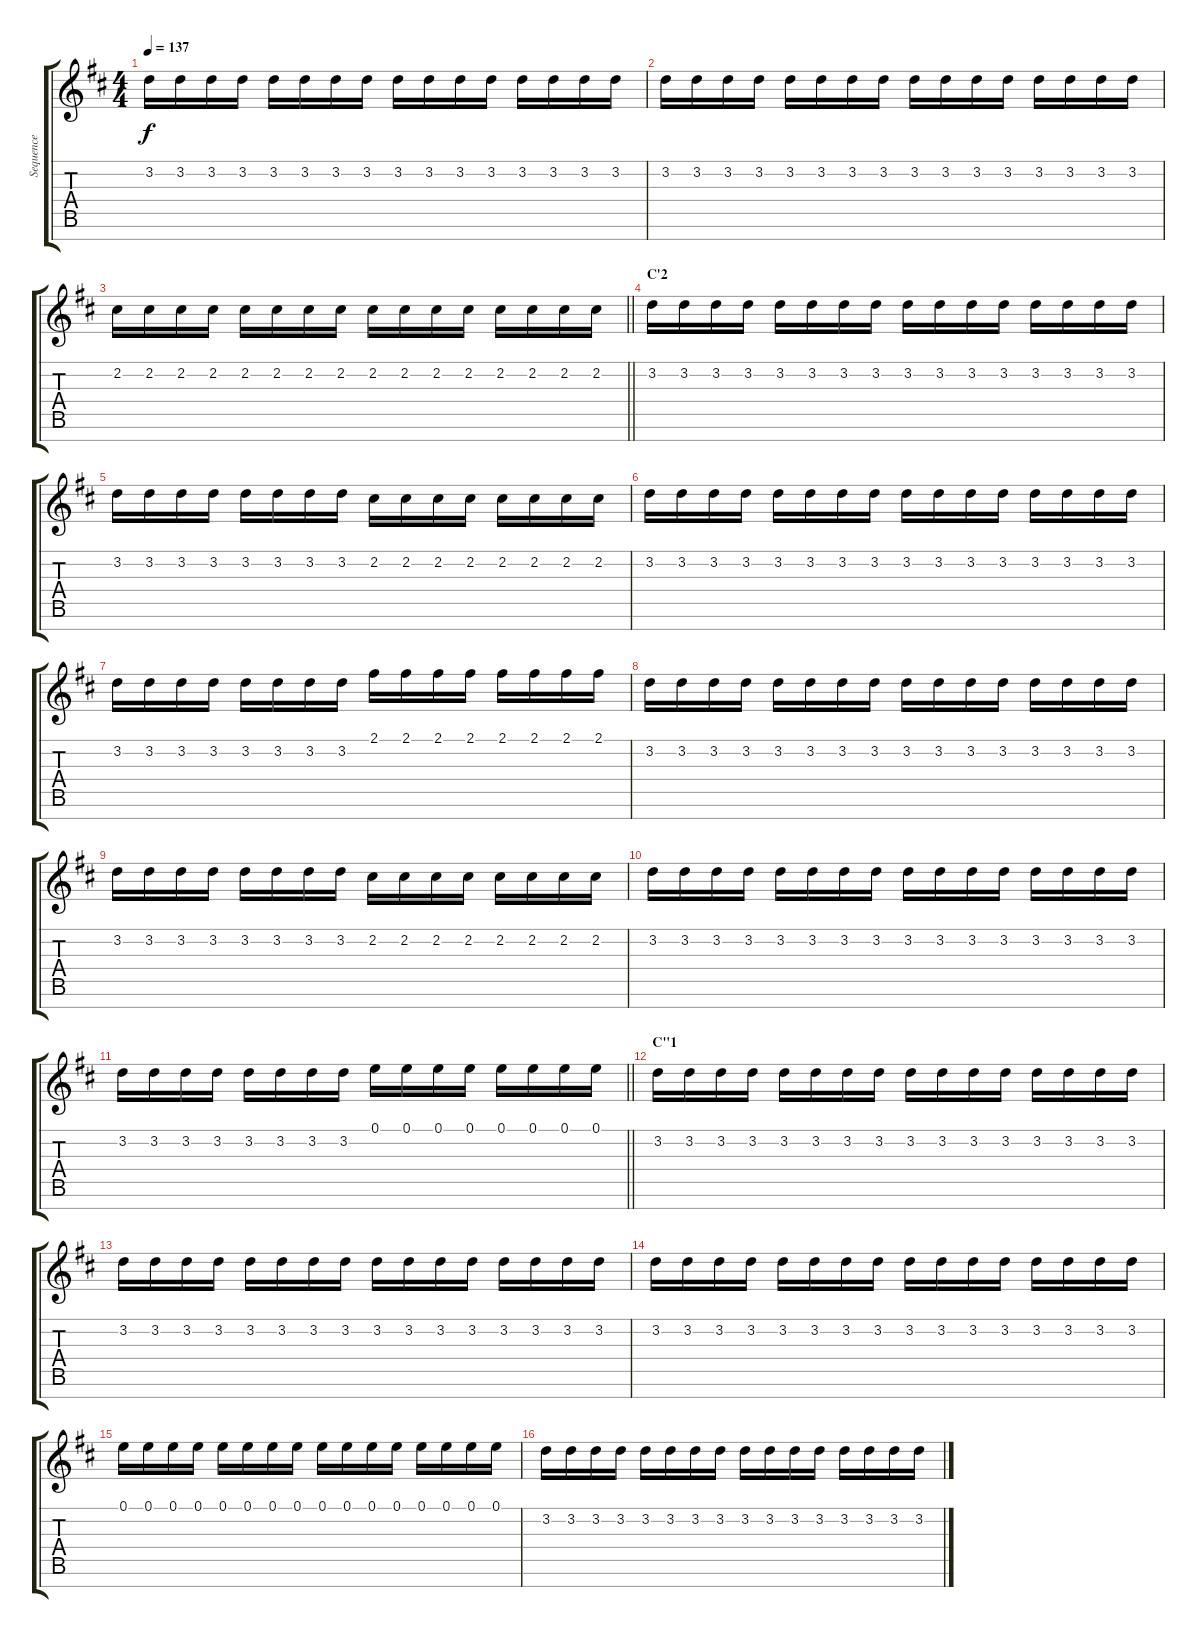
\track ("Sequence" "Sequence") {instrument lead2sawtooth}
\staff {score tabs}
\tuning (E5 B4 G4 D4 A3 E3 B2) {hide}
\ts (4 4)
\tempo 137
\clef g2
\ks d
3.2.16{dy f} 3.2.16 3.2.16 3.2.16 3.2.16 3.2.16 3.2.16 3.2.16 3.2.16 3.2.16 3.2.16 3.2.16 3.2.16 3.2.16 3.2.16 3.2.16 |
3.2.16 3.2.16 3.2.16 3.2.16 3.2.16 3.2.16 3.2.16 3.2.16 3.2.16 3.2.16 3.2.16 3.2.16 3.2.16 3.2.16 3.2.16 3.2.16 |
\barLineRight lightlight
2.2.16 2.2.16 2.2.16 2.2.16 2.2.16 2.2.16 2.2.16 2.2.16 2.2.16 2.2.16 2.2.16 2.2.16 2.2.16 2.2.16 2.2.16 2.2.16 |
\section ("" "C'2")
3.2.16 3.2.16 3.2.16 3.2.16 3.2.16 3.2.16 3.2.16 3.2.16 3.2.16 3.2.16 3.2.16 3.2.16 3.2.16 3.2.16 3.2.16 3.2.16 |
3.2.16 3.2.16 3.2.16 3.2.16 3.2.16 3.2.16 3.2.16 3.2.16 2.2.16 2.2.16 2.2.16 2.2.16 2.2.16 2.2.16 2.2.16 2.2.16 |
3.2.16 3.2.16 3.2.16 3.2.16 3.2.16 3.2.16 3.2.16 3.2.16 3.2.16 3.2.16 3.2.16 3.2.16 3.2.16 3.2.16 3.2.16 3.2.16 |
3.2.16 3.2.16 3.2.16 3.2.16 3.2.16 3.2.16 3.2.16 3.2.16 2.1.16 2.1.16 2.1.16 2.1.16 2.1.16 2.1.16 2.1.16 2.1.16 |
3.2.16 3.2.16 3.2.16 3.2.16 3.2.16 3.2.16 3.2.16 3.2.16 3.2.16 3.2.16 3.2.16 3.2.16 3.2.16 3.2.16 3.2.16 3.2.16 |
3.2.16 3.2.16 3.2.16 3.2.16 3.2.16 3.2.16 3.2.16 3.2.16 2.2.16 2.2.16 2.2.16 2.2.16 2.2.16 2.2.16 2.2.16 2.2.16 |
3.2.16 3.2.16 3.2.16 3.2.16 3.2.16 3.2.16 3.2.16 3.2.16 3.2.16 3.2.16 3.2.16 3.2.16 3.2.16 3.2.16 3.2.16 3.2.16 |
\barLineRight lightlight
3.2.16 3.2.16 3.2.16 3.2.16 3.2.16 3.2.16 3.2.16 3.2.16 0.1.16 0.1.16 0.1.16 0.1.16 0.1.16 0.1.16 0.1.16 0.1.16 |
\section ("" "C\"1")
3.2.16 3.2.16 3.2.16 3.2.16 3.2.16 3.2.16 3.2.16 3.2.16 3.2.16 3.2.16 3.2.16 3.2.16 3.2.16 3.2.16 3.2.16 3.2.16 |
3.2.16 3.2.16 3.2.16 3.2.16 3.2.16 3.2.16 3.2.16 3.2.16 3.2.16 3.2.16 3.2.16 3.2.16 3.2.16 3.2.16 3.2.16 3.2.16 |
3.2.16 3.2.16 3.2.16 3.2.16 3.2.16 3.2.16 3.2.16 3.2.16 3.2.16 3.2.16 3.2.16 3.2.16 3.2.16 3.2.16 3.2.16 3.2.16 |
0.1.16 0.1.16 0.1.16 0.1.16 0.1.16 0.1.16 0.1.16 0.1.16 0.1.16 0.1.16 0.1.16 0.1.16 0.1.16 0.1.16 0.1.16 0.1.16 |
3.2.16 3.2.16 3.2.16 3.2.16 3.2.16 3.2.16 3.2.16 3.2.16 3.2.16 3.2.16 3.2.16 3.2.16 3.2.16 3.2.16 3.2.16 3.2.16
